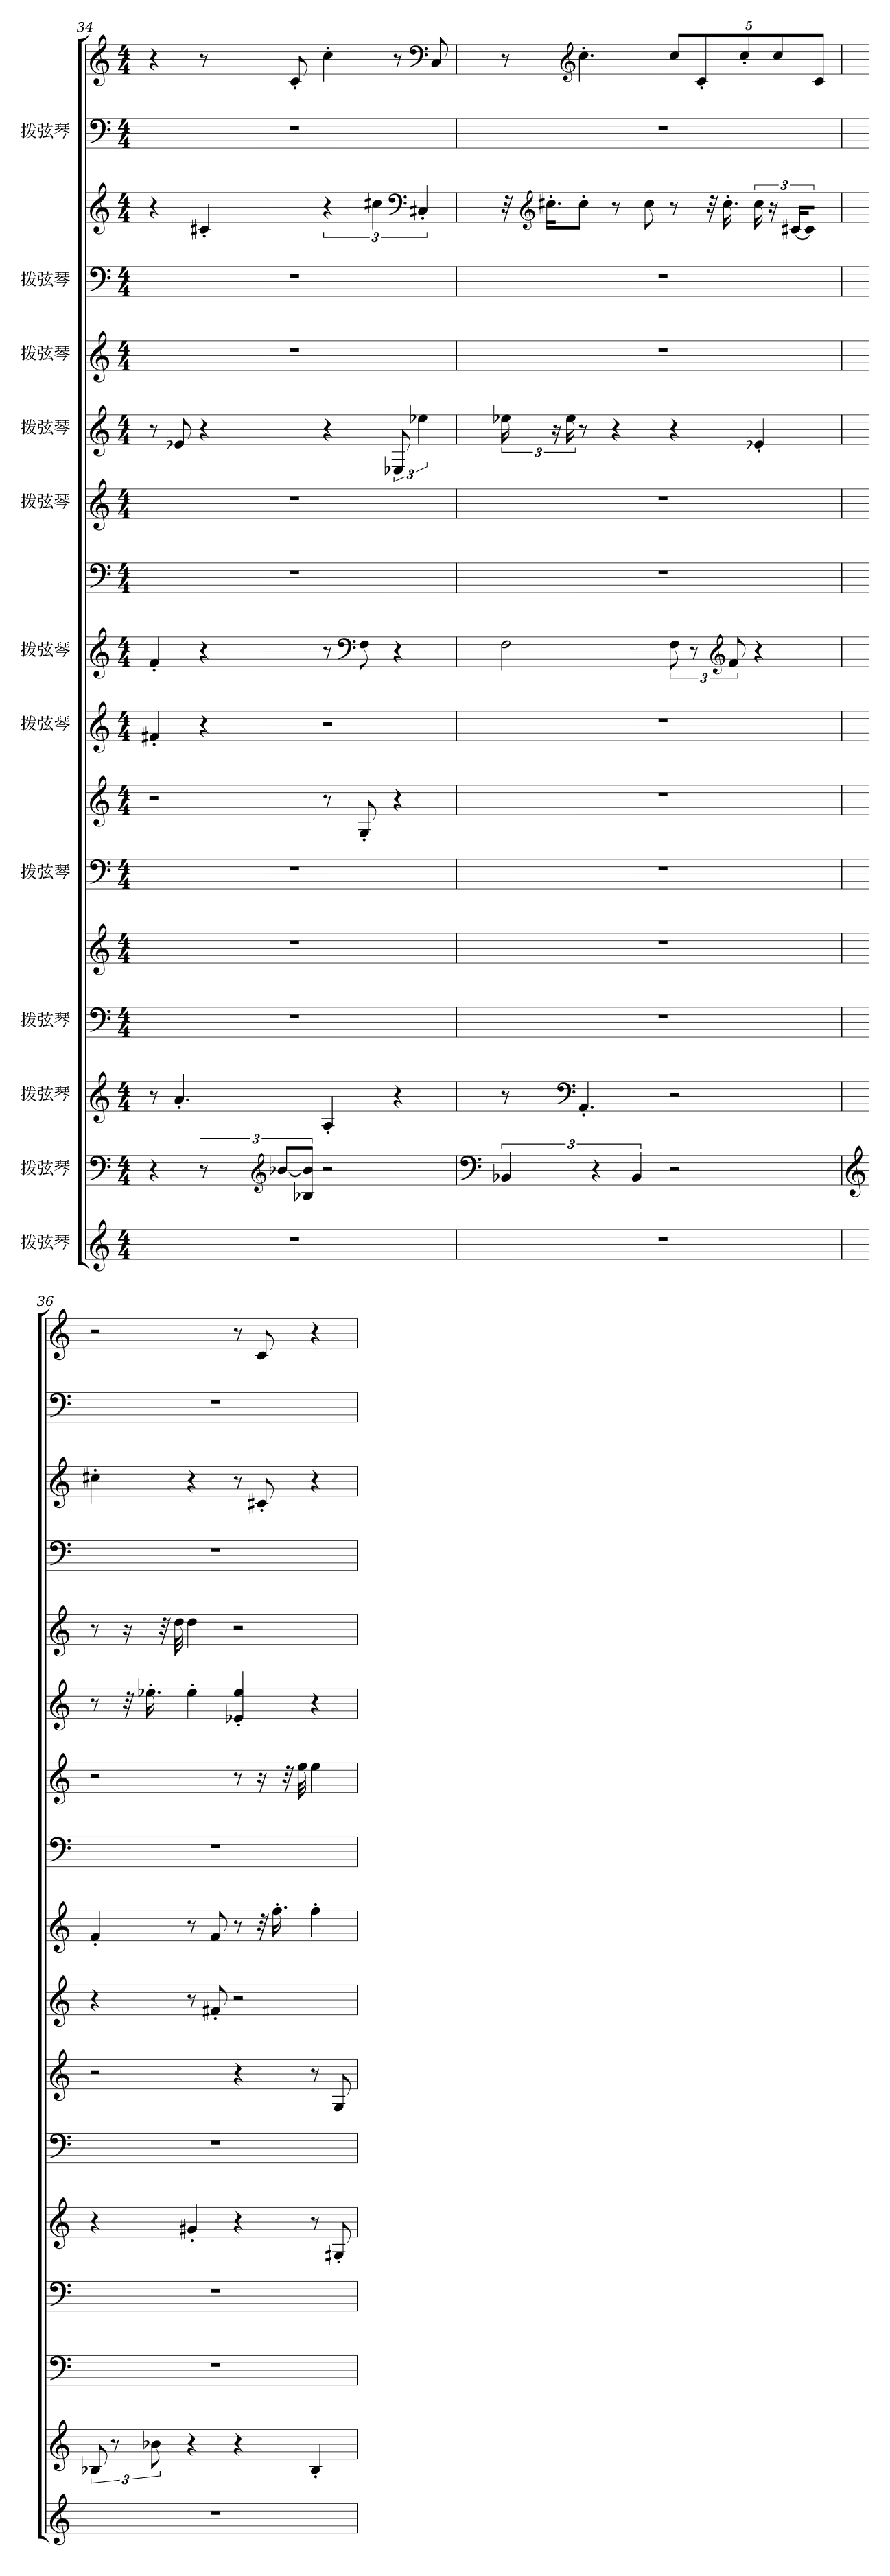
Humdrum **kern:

**kern	**kern	**kern	**kern	**kern	**kern	**kern	**kern	**kern	**kern	**kern	**kern	**kern	**kern	**kern	**kern	**kern
*part12	*part11	*part10	*part9	*part9	*part8	*part8	*part7	*part6	*part6	*part5	*part4	*part3	*part2	*part2	*part1	*part1
*staff17	*staff16	*staff15	*staff14	*staff13	*staff12	*staff11	*staff10	*staff9	*staff8	*staff7	*staff6	*staff5	*staff4	*staff3	*staff2	*staff1
*I"拨弦琴	*I"拨弦琴	*I"拨弦琴	*I"拨弦琴	*	*I"拨弦琴	*	*I"拨弦琴	*I"拨弦琴	*	*I"拨弦琴	*I"拨弦琴	*I"拨弦琴	*I"拨弦琴	*	*I"拨弦琴	*
!!LO:PB:g=z
*clefG2	*clefF4	*clefG2	*clefF4	*clefG2	*clefF4	*clefG2	*clefG2	*clefG2	*clefF4	*clefG2	*clefG2	*clefG2	*clefF4	*clefG2	*clefF4	*clefG2
*k[]	*k[]	*k[]	*k[]	*k[]	*k[]	*k[]	*k[]	*k[]	*k[]	*k[]	*k[]	*k[]	*k[]	*k[]	*k[]	*k[]
*M4/4	*M4/4	*M4/4	*M4/4	*M4/4	*M4/4	*M4/4	*M4/4	*M4/4	*M4/4	*M4/4	*M4/4	*M4/4	*M4/4	*M4/4	*M4/4	*M4/4
=34	=34	=34	=34	=34	=34	=34	=34	=34	=34	=34	=34	=34	=34	=34	=34	=34
1r	4r	8r	1r	1r	1r	2r	4f#X'/	4f'/	1r	1r	8r	1r	1r	4r	1r	4r
.	.	4.a'/	.	.	.	.	.	.	.	.	8e-X/	.	.	.	.	.
.	12r	.	.	.	.	.	4r	4r	.	.	4r	.	.	4c#X'/	.	8r
*	*clefG2	*	*	*	*	*	*	*	*	*	*	*	*	*	*	*
.	[12b-X/L	.	.	.	.	.	.	.	.	.	.	.	.	.	.	.
.	.	.	.	.	.	.	.	.	.	.	.	.	.	.	.	8c'/
.	12B-X/ 12b-/]J	.	.	.	.	.	.	.	.	.	.	.	.	.	.	.
.	2r	4A'/	.	.	.	8r	2r	8r	.	.	4r	.	.	6r	.	4cc'\
*	*	*	*	*	*	*	*	*clefF4	*	*	*	*	*	*	*	*
.	.	.	.	.	.	8G'/	.	8F\	.	.	.	.	.	.	.	.
.	.	.	.	.	.	.	.	.	.	.	.	.	.	6cc#X\	.	.
.	.	4r	.	.	.	4r	.	4r	.	.	12E-X/	.	.	.	.	8r
*	*	*	*	*	*	*	*	*	*	*	*	*	*	*clefF4	*	*
.	.	.	.	.	.	.	.	.	.	.	6ee-X\	.	.	6C#X'/	.	.
*	*	*	*	*	*	*	*	*	*	*	*	*	*	*	*	*clefF4
.	.	.	.	.	.	.	.	.	.	.	.	.	.	.	.	8C/
=35	=35	=35	=35	=35	=35	=35	=35	=35	=35	=35	=35	=35	=35	=35	=35	=35
*	*clefF4	*	*	*	*	*	*	*	*	*	*	*	*	*	*	*
1r	6BB-X/	8r	1r	1r	1r	1r	1r	2F\	1r	1r	24ee-X\	1r	1r	32r	1r	8r
*	*	*	*	*	*	*	*	*	*	*	*	*	*	*clefG2	*	*
.	.	.	.	.	.	.	.	.	.	.	.	.	.	16.cc#X'\KL	.	.
.	.	.	.	.	.	.	.	.	.	.	24r	.	.	.	.	.
.	.	.	.	.	.	.	.	.	.	.	24ee-\	.	.	.	.	.
*	*	*clefF4	*	*	*	*	*	*	*	*	*	*	*	*	*	*clefG2
.	.	4.AA'/	.	.	.	.	.	.	.	.	8r	.	.	8cc#'\J	.	4.cc'\
.	6r	.	.	.	.	.	.	.	.	.	.	.	.	.	.	.
.	.	.	.	.	.	.	.	.	.	.	4r	.	.	8r	.	.
.	6BB-/	.	.	.	.	.	.	.	.	.	.	.	.	.	.	.
.	.	.	.	.	.	.	.	.	.	.	.	.	.	8cc#\	.	.
*	*	*	*	*	*	*	*	*	*	*	*	*	*	*	*	*Xbrackettup
.	2r	2r	.	.	.	.	.	12F\	.	.	4r	.	.	8r	.	10cc/L
.	.	.	.	.	.	.	.	12r	.	.	.	.	.	.	.	.
.	.	.	.	.	.	.	.	.	.	.	.	.	.	.	.	10c'/
.	.	.	.	.	.	.	.	.	.	.	.	.	.	32r	.	.
.	.	.	.	.	.	.	.	.	.	.	.	.	.	16.cc#'\	.	.
*	*	*	*	*	*	*	*	*clefG2	*	*	*	*	*	*	*	*
.	.	.	.	.	.	.	.	12f/	.	.	.	.	.	.	.	.
.	.	.	.	.	.	.	.	.	.	.	.	.	.	.	.	10cc'/
.	.	.	.	.	.	.	.	4r	.	.	4e-X'/	.	.	24cc#\	.	.
.	.	.	.	.	.	.	.	.	.	.	.	.	.	24r	.	.
.	.	.	.	.	.	.	.	.	.	.	.	.	.	.	.	10cc/
.	.	.	.	.	.	.	.	.	.	.	.	.	.	[24c#X/KL	.	.
.	.	.	.	.	.	.	.	.	.	.	.	.	.	8c#/J]	.	.
.	.	.	.	.	.	.	.	.	.	.	.	.	.	.	.	10c/J
!!LO:PB:g=z
=36	=36	=36	=36	=36	=36	=36	=36	=36	=36	=36	=36	=36	=36	=36	=36	=36
*	*clefG2	*	*	*	*	*	*	*	*	*	*	*	*	*	*	*
1r	12B-X/	1r	1r	4r	1r	2r	4r	4f'/	1r	2r	8r	8r	1r	4cc#X'\	1r	2r
.	12r	.	.	.	.	.	.	.	.	.	.	.	.	.	.	.
.	.	.	.	.	.	.	.	.	.	.	32r	16r	.	.	.	.
.	.	.	.	.	.	.	.	.	.	.	16.ee-X'\	.	.	.	.	.
.	12b-X\	.	.	.	.	.	.	.	.	.	.	.	.	.	.	.
.	.	.	.	.	.	.	.	.	.	.	.	32r	.	.	.	.
.	.	.	.	.	.	.	.	.	.	.	.	32dd\	.	.	.	.
.	4r	.	.	4g#X'/	.	.	8r	8r	.	.	4ee-'\	4dd\	.	4r	.	.
.	.	.	.	.	.	.	8f#X'/	8f/	.	.	.	.	.	.	.	.
.	4r	.	.	4r	.	4r	2r	8r	.	8r	4e-X/' 4ee-/'	2r	.	8r	.	8r
.	.	.	.	.	.	.	.	32r	.	16r	.	.	.	8c#X'/	.	8c/
.	.	.	.	.	.	.	.	16.ff'\	.	.	.	.	.	.	.	.
.	.	.	.	.	.	.	.	.	.	32r	.	.	.	.	.	.
.	.	.	.	.	.	.	.	.	.	32ee\	.	.	.	.	.	.
.	4B-'/	.	.	8r	.	8r	.	4ff'\	.	4ee\	4r	.	.	4r	.	4r
.	.	.	.	8G#X'/	.	8G/	.	.	.	.	.	.	.	.	.	.
=	=	=	=	=	=	=	=	=	=	=	=	=	=	=	=	=
*-	*-	*-	*-	*-	*-	*-	*-	*-	*-	*-	*-	*-	*-	*-	*-	*-
